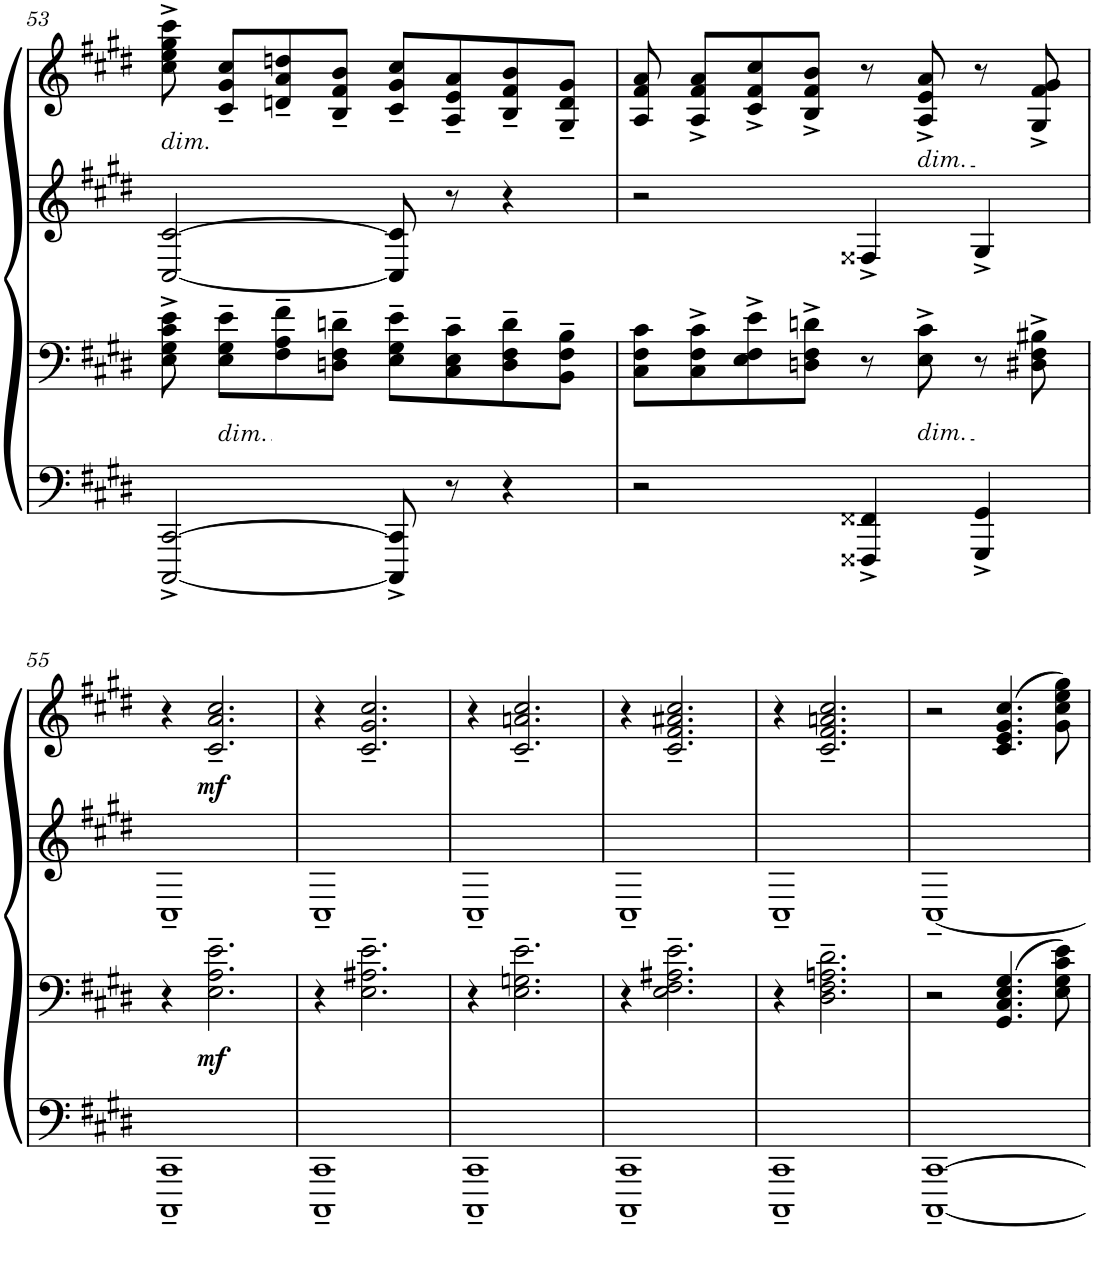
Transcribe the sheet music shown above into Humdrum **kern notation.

**kern	**kern	**dynam	**kern	**kern	**dynam
*part4	*part3	*part3	*part2	*part1	*part1
*staff4	*staff3	*staff3	*staff2	*staff1	*staff1
*I"Piano 2	*I"Piano 2	*	*I"Piano	*I"Piano	*
*I'Pno	*I'Pno	*	*I'Pno	*I'Pno	*
!!LO:PB:g=z
*clefF4	*clefF4	*	*clefG2	*clefG2	*
*k[f#c#g#d#]	*k[f#c#g#d#]	*	*k[f#c#g#d#]	*k[f#c#g#d#]	*
*M4/4	*M4/4	*	*M4/4	*M4/4	*
=53	=53	=53	=53	=53	=53
!	!	!	!	!LO:TX:b:i:t=dim.	!
[2CCC#/^ [2CC#/^	8E\^ 8G#\^ 8c#\^ 8e\^	.	[2C#/ [2c#/	8cc#\^ 8ee\^ 8gg#\^ 8ccc#\^	.
!	!LO:TX:b:i:t=dim.	!	!	!	!
.	8E\~ 8G#\~ 8e\~L	.	.	8c#/~ 8g#/~ 8cc#/~L	.
.	8F#\~ 8A\~ 8f#\~	.	.	8dn/~ 8a/~ 8ddn/~	.
.	8Dn\~ 8F#\~ 8dn\~J	.	.	8B/~ 8f#/~ 8b/~J	.
8CCC#/]^ 8CC#/]^	8E\~ 8G#\~ 8e\~L	.	8C#/] 8c#/]	8c#/~ 8g#/~ 8cc#/~L	.
8r	8C#\~ 8E\~ 8c#\~	.	8r	8A/~ 8e/~ 8a/~	.
4r	8D\~ 8F#\~ 8d\~	.	4r	8B/~ 8f#/~ 8b/~	.
.	8BB\~ 8F#\~ 8B\~J	.	.	8G#/~ 8d/~ 8g#/~J	.
=54	=54	=54	=54	=54	=54
2r	8C#\ 8F#\ 8c#\L	.	2r	8A/ 8f#/ 8a/	.
.	8C#\^ 8F#\^ 8c#\^	.	.	8A/^ 8f#/^ 8a/^L	.
.	8E\^ 8F#\^ 8e\^	.	.	8c#/^ 8f#/^ 8cc#/^	.
.	8Dn\^ 8F#\^ 8dn\^J	.	.	8B/^ 8f#/^ 8b/^J	.
4FFF##X/^ 4FF##X/^	8r	.	4F##X^/	8r	.
!	!	!	!	!LO:TX:b:i:t=dim.	!
!	!LO:TX:b:i:t=dim.	!	!	!	!
.	8E\^ 8c#\^	.	.	8A/^ 8e/^ 8a/^	.
4GGG#/^ 4GG#/^	8r	.	4G#^/	8r	.
.	8D#X\^ 8F#\^ 8B#X\^	.	.	8G#/^ 8f#/^ 8g#/^	.
!!LO:LB:g=z
=55	=55	=55	=55	=55	=55
1CCC#~ 1CC#~	4r	.	1C#~	4r	.
!	!	!LO:DY:b	!	!	!LO:DY:b
.	2.E\~ 2.A\~ 2.e\~	mf	.	2.c#/~ 2.a/~ 2.cc#/~	mf
=56	=56	=56	=56	=56	=56
1CCC#~ 1CC#~	4r	.	1C#~	4r	.
.	2.E\~ 2.A#X\~ 2.e\~	.	.	2.c#/~ 2.g#/~ 2.cc#/~	.
=57	=57	=57	=57	=57	=57
1CCC#~ 1CC#~	4r	.	1C#~	4r	.
.	2.E\~ 2.Gn\~ 2.e\~	.	.	2.c#/~ 2.an/~ 2.cc#/~	.
=58	=58	=58	=58	=58	=58
1CCC#~ 1CC#~	4r	.	1C#~	4r	.
.	2.E\~ 2.F#\~ 2.A#X\~ 2.e\~	.	.	2.c#/~ 2.f#/~ 2.a#X/~ 2.cc#/~	.
=59	=59	=59	=59	=59	=59
1CCC#~ 1CC#~	4r	.	1C#~	4r	.
.	2.D#\~ 2.F#\~ 2.An\~ 2.d#\~	.	.	2.c#/~ 2.f#/~ 2.an/~ 2.cc#/~	.
=60	=60	=60	=60	=60	=60
[1CCC#~ [1CC#~	2r	.	[1C#~	2r	.
.	(4.GG#/ 4.C#/ 4.E/ 4.G#/	.	.	(4.c#/ 4.e/ 4.g#/ 4.cc#/	.
.	8E\ 8G#\ 8c#\ 8e\)	.	.	8g#\ 8cc#\ 8ee\ 8gg#\)	.
=	=	=	=	=	=
*-	*-	*-	*-	*-	*-
